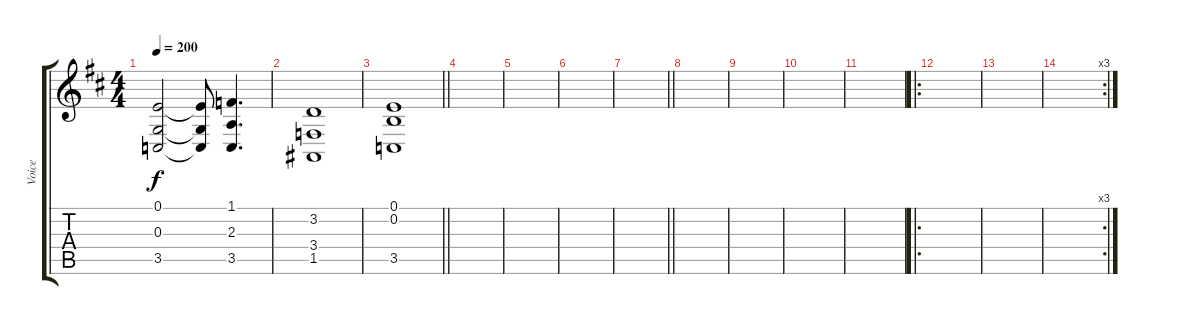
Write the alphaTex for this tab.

\track ("Voice" "Voice") {instrument lead6voice}
\staff {score tabs}
\tuning (E4 B3 G3 D3 A2 E2) {hide}
\ts (4 4)
\tempo 200
\clef g2
\ks d
(0.1 0.3 3.5).2{dy f} (0.1{t} 0.3{t} 3.5{t}).8 (1.1 2.3 3.5).4{d} |
(3.2 3.4 1.5).1 |
\barLineRight lightlight
(0.1 0.2 3.5).1 |
|
|
|
\barLineRight lightlight
|
|
|
|
|
\ro
|
|
\rc 3
